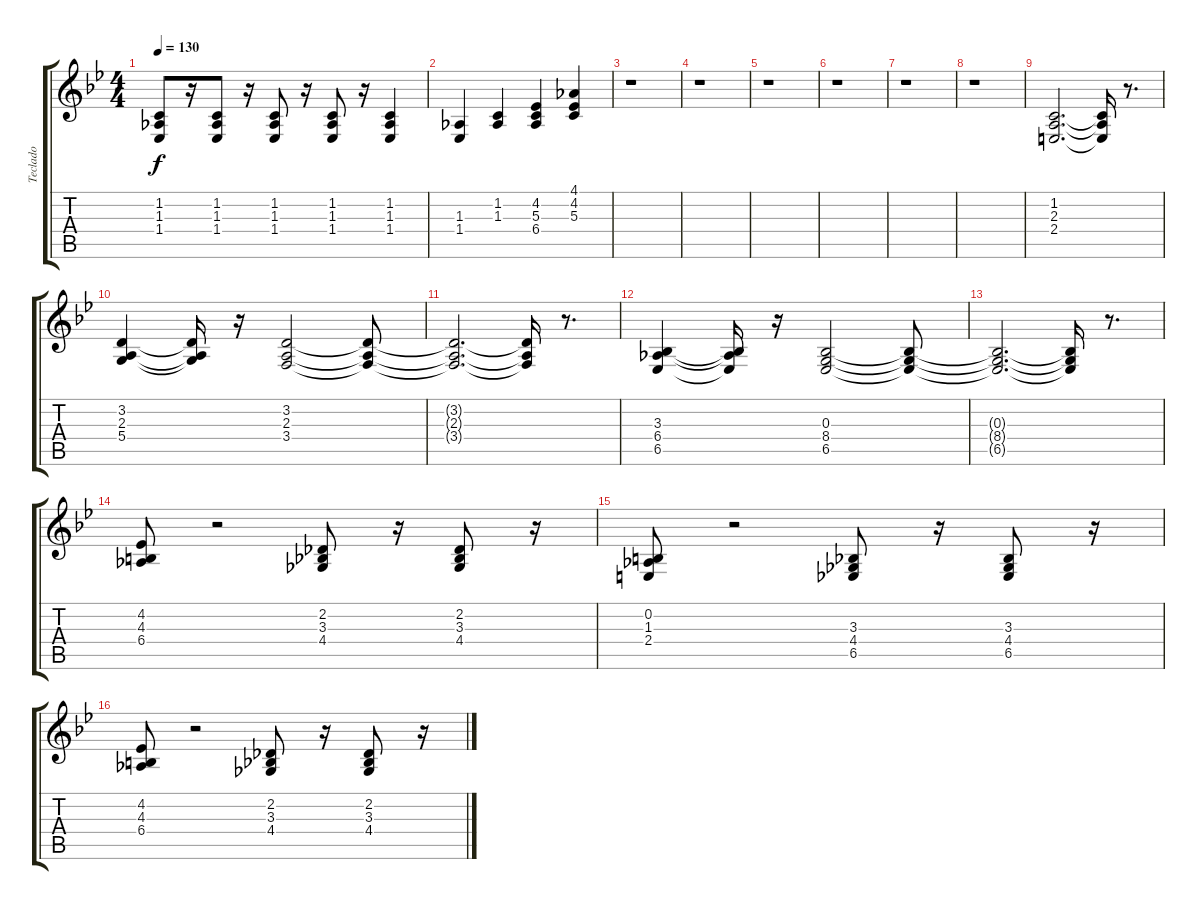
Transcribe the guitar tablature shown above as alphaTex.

\track ("Teclado" "Teclado") {instrument electricpiano1}
\staff {score tabs}
\tuning (E4 B3 G3 D3 A2 E2) {hide}
\ts (4 4)
\tempo 130
\clef g2
\ks gminor
(1.2 1.3 1.4).8{dy f} r.16 (1.2 1.3 1.4).8 r.16 (1.2 1.3 1.4).8 r.16 (1.2 1.3 1.4).8 r.16 (1.2 1.3 1.4).4 |
(1.3 1.4).4 (1.2 1.3).4 (4.2 5.3 6.4).4 (4.1 4.2 5.3).4 |
r.1 |
r.1 |
r.1 |
r.1 |
r.1 |
r.1 |
(1.2 2.3 2.4).2{d} (1.2{t} 2.3{t} 2.4{t}).16 r.8{d} |
(3.2 2.3 5.4).4 (3.2{t} 2.3{t} 5.4{t}).16 r.16 (3.2 2.3 3.4).2 (3.2{t} 2.3{t} 3.4{t}).8 |
(3.2{t} 2.3{t} 3.4{t}).2{d} (3.2{t} 2.3{t} 3.4{t}).16 r.8{d} |
(3.3 6.4 6.5).4 (3.3{t} 6.4{t} 6.5{t}).16 r.16 (0.3 8.4 6.5).2 (0.3{t} 8.4{t} 6.5{t}).8 |
(0.3{t} 8.4{t} 6.5{t}).2{d} (0.3{t} 8.4{t} 6.5{t}).16 r.8{d} |
(4.2 4.3 6.4).8 r.2 (2.2 3.3 4.4).8 r.16 (2.2 3.3 4.4).8 r.16 |
(0.2 1.3 2.4).8 r.2 (3.3 4.4 6.5).8 r.16 (3.3 4.4 6.5).8 r.16 |
(4.2 4.3 6.4).8 r.2 (2.2 3.3 4.4).8 r.16 (2.2 3.3 4.4).8 r.16
